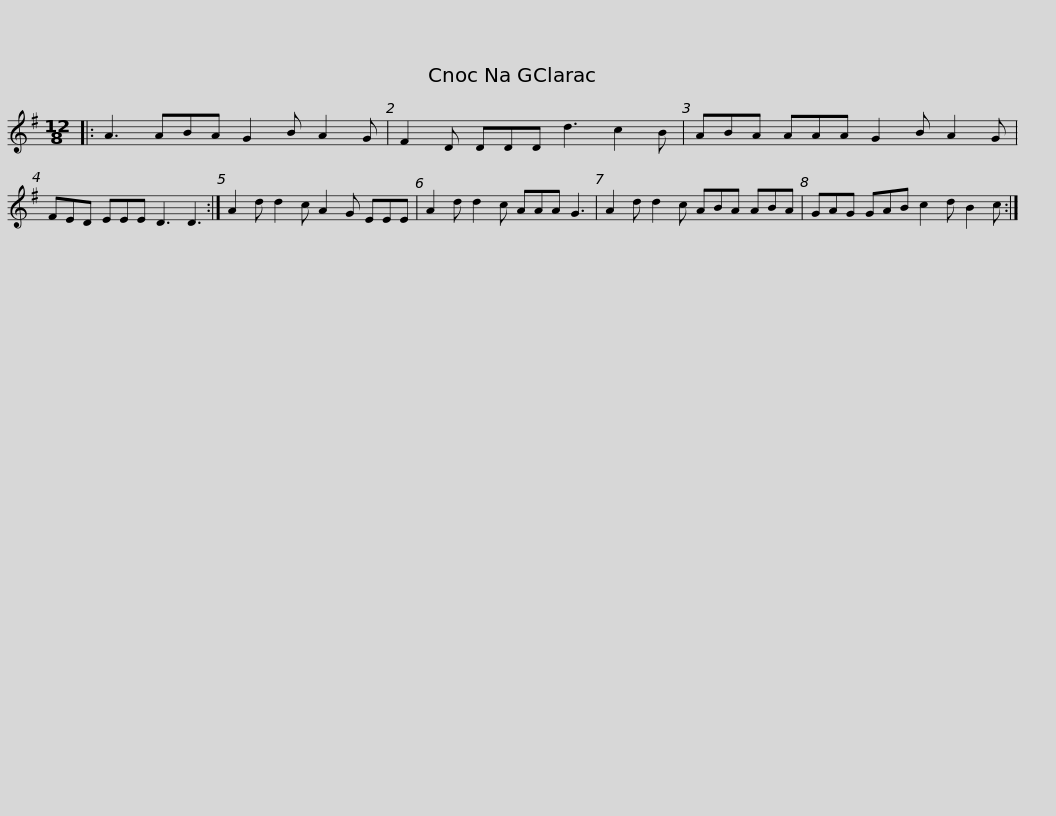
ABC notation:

X:1
L:1/8
M:12/8
I:linebreak $
K:G
V:1 treble
V:1
|: A3 ABA G2 B A2 G | F2 D DDD d3 c2 B | ABA AAA G2 B A2 G | FED EEE D3 D3 :|$ A2 d d2 c A2 G EEE | %5
 A2 d d2 c AAA G3 | A2 d d2 c ABA ABA | GAG GAB c2 d B2 c :| %8
